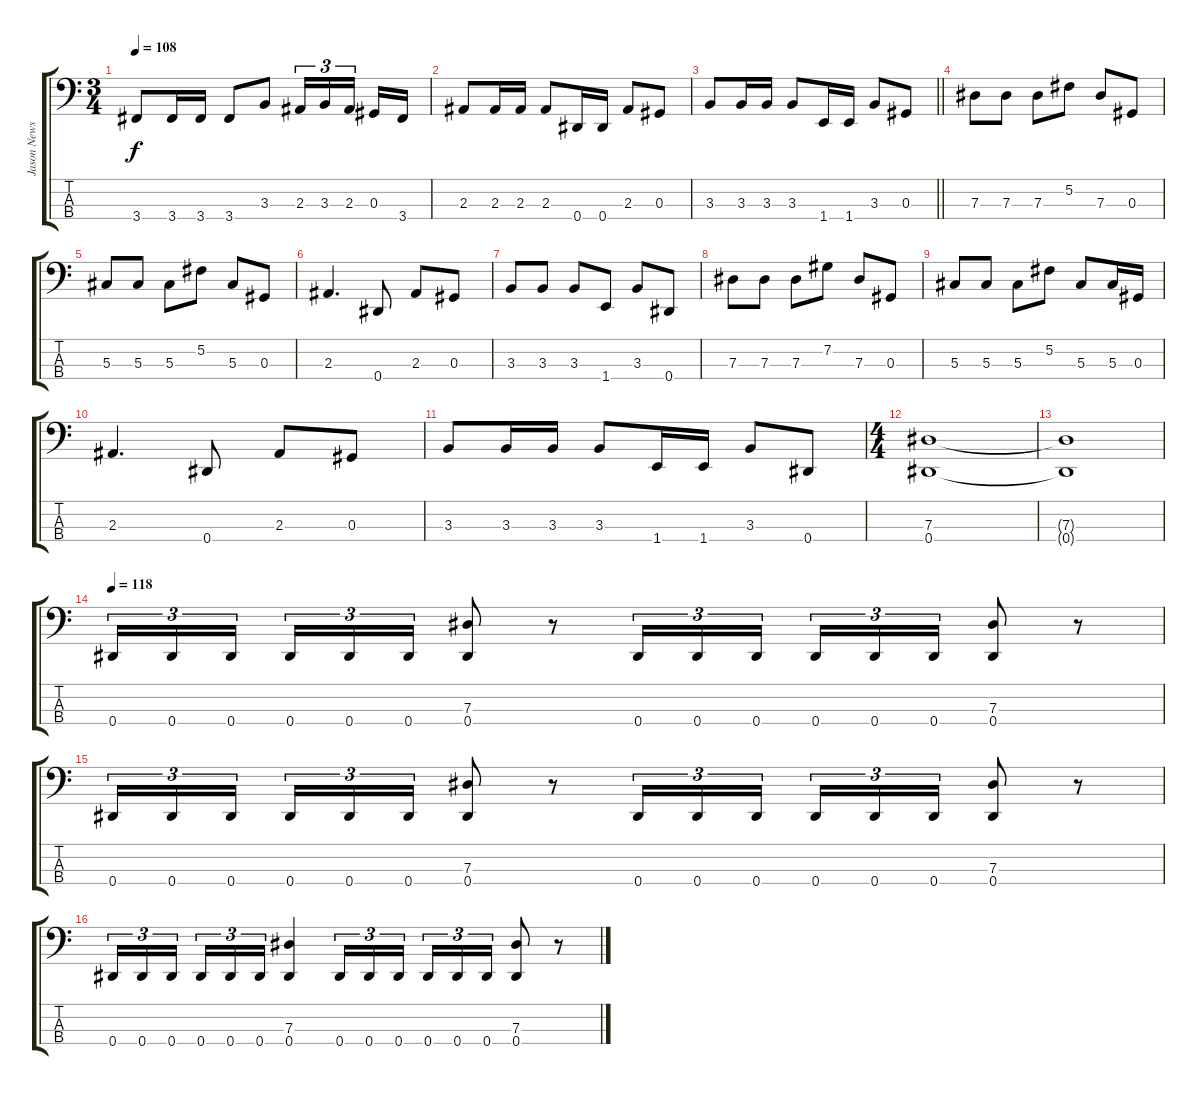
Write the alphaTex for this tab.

\track ("Jason Newstead" "Jason News") {instrument electricbasspick}
\staff {score tabs}
\tuning (Gb2 Db2 Ab1 Eb1) {hide}
\ts (3 4)
\tempo 108
\clef f4
\ks c
3.4.8{dy f} 3.4.16 3.4.16 3.4.8 3.3.8 2.3.16{tu (3 2)} 3.3.16{tu (3 2)} 2.3.16{tu (3 2) beam splitsecondary} 0.3.16 3.4.16 |
2.3.8 2.3.16 2.3.16 2.3.8 0.4.16 0.4.16 2.3.8 0.3.8 |
\barLineRight lightlight
3.3.8 3.3.16 3.3.16 3.3.8 1.4.16 1.4.16 3.3.8 0.3.8 |
7.3.8 7.3.8 7.3.8 5.2.8 7.3.8 0.3.8 |
5.3.8 5.3.8 5.3.8 5.2.8 5.3.8 0.3.8 |
2.3.4{d} 0.4.8 2.3.8 0.3.8 |
3.3.8 3.3.8 3.3.8 1.4.8 3.3.8 0.4.8 |
7.3.8 7.3.8 7.3.8 7.2.8 7.3.8 0.3.8 |
5.3.8 5.3.8 5.3.8 5.2.8 5.3.8 5.3.16 0.3.16 |
2.3.4{d} 0.4.8 2.3.8 0.3.8 |
3.3.8 3.3.16 3.3.16 3.3.8 1.4.16 1.4.16 3.3.8 0.4.8 |
\ts (4 4)
(7.3 0.4).1 |
(7.3{t} 0.4{t}).1 |
\tempo 118
0.4.16{tu (3 2)} 0.4.16{tu (3 2)} 0.4.16{tu (3 2) beam splitsecondary} 0.4.16{tu (3 2)} 0.4.16{tu (3 2)} 0.4.16{tu (3 2)} (7.3 0.4).8 r.8 0.4.16{tu (3 2)} 0.4.16{tu (3 2)} 0.4.16{tu (3 2) beam splitsecondary} 0.4.16{tu (3 2)} 0.4.16{tu (3 2)} 0.4.16{tu (3 2)} (7.3 0.4).8 r.8 |
0.4.16{tu (3 2)} 0.4.16{tu (3 2)} 0.4.16{tu (3 2) beam splitsecondary} 0.4.16{tu (3 2)} 0.4.16{tu (3 2)} 0.4.16{tu (3 2)} (7.3 0.4).8 r.8 0.4.16{tu (3 2)} 0.4.16{tu (3 2)} 0.4.16{tu (3 2) beam splitsecondary} 0.4.16{tu (3 2)} 0.4.16{tu (3 2)} 0.4.16{tu (3 2)} (7.3 0.4).8 r.8 |
0.4.16{tu (3 2)} 0.4.16{tu (3 2)} 0.4.16{tu (3 2) beam splitsecondary} 0.4.16{tu (3 2)} 0.4.16{tu (3 2)} 0.4.16{tu (3 2)} (7.3 0.4).4 0.4.16{tu (3 2)} 0.4.16{tu (3 2)} 0.4.16{tu (3 2) beam splitsecondary} 0.4.16{tu (3 2)} 0.4.16{tu (3 2)} 0.4.16{tu (3 2)} (7.3 0.4).8 r.8
